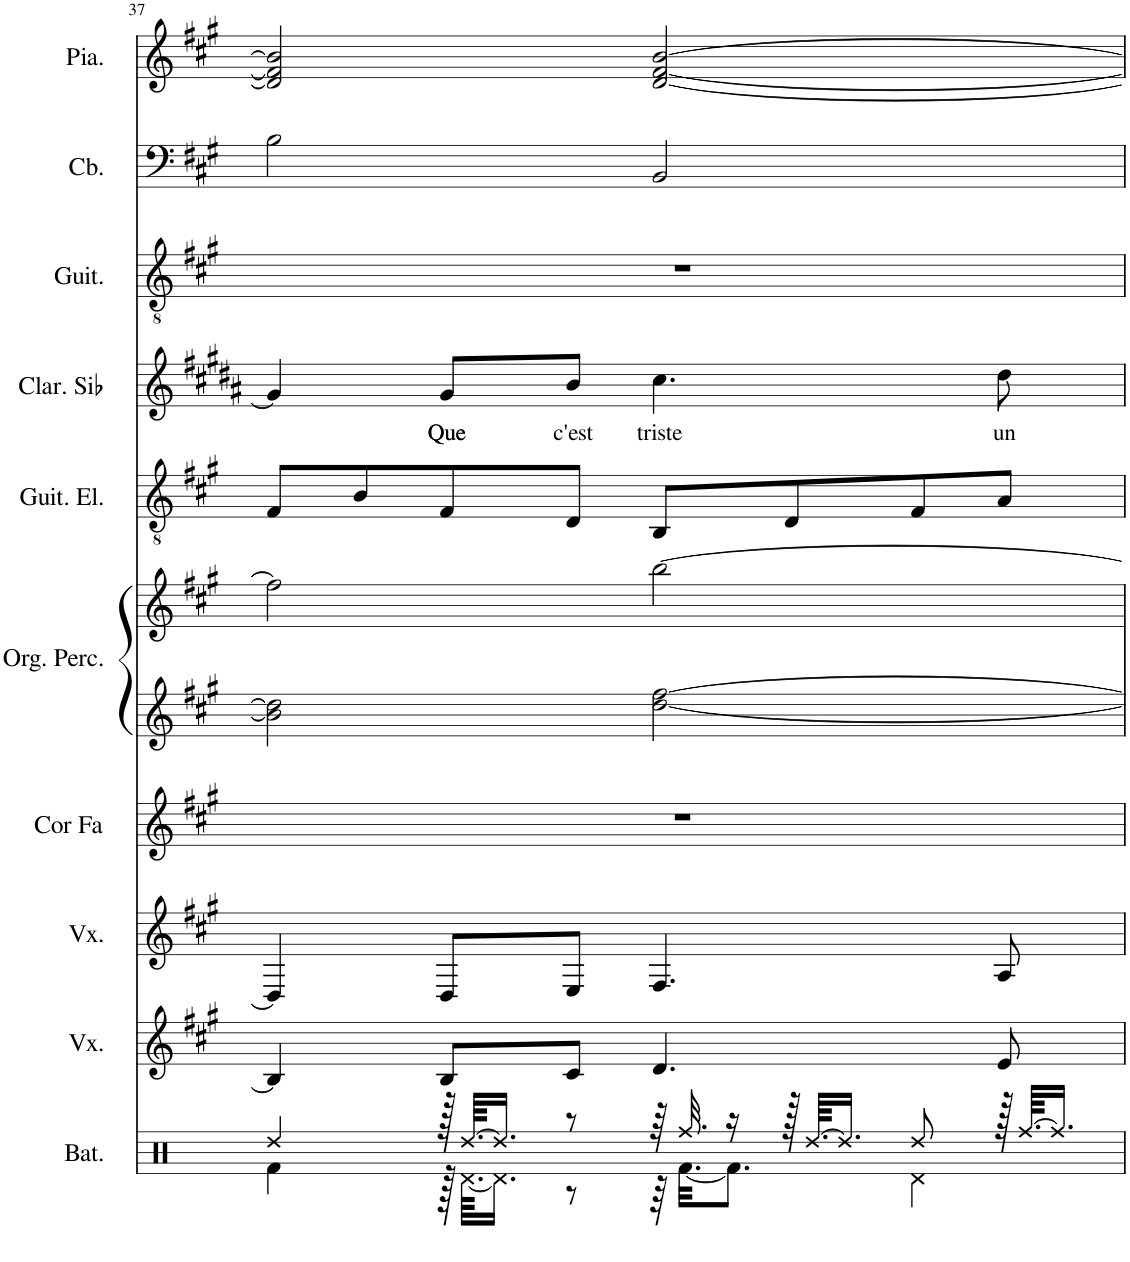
**kern	**kern	**kern	**kern	**kern	**kern	**kern	**kern	**text	**kern	**kern	**kern
*part10	*part9	*part8	*part7	*part6	*part6	*part5	*part4	*part4	*part3	*part2	*part1
*staff11	*staff10	*staff9	*staff8	*staff7	*staff6	*staff5	*staff4	*staff4	*staff3	*staff2	*staff1
*I"Batterie	*I"Voix	*I"Voix	*I"Cor en Fa	*I"Orgue percussif	*	*I"Guitare électrique	*I"Clarinette en Sib	*	*I"Guitare acoustique	*I"Contrebasse	*I"Piano
*I'Bat.	*I'Vx.	*I'Vx.	*I'Cor Fa	*I'Org. Perc.	*	*I'Guit. El.	*I'Clar. Sib	*	*I'Guit.	*I'Cb.	*I'Pia.
!!LO:PB:g=z
*clefX	*clefG2	*clefG2	*clefG2	*clefG2	*clefG2	*clefGv2	*clefG2	*	*clefGv2	*clefF4	*clefG2
*	*	*	*Trd4c7	*	*	*	*Trd1c2	*	*	*Trd7c12	*
*k[]	*k[f#c#g#]	*k[f#c#g#]	*k[f#c#g#]	*k[f#c#g#]	*k[f#c#g#]	*k[f#c#g#]	*k[f#c#g#d#a#]	*	*k[f#c#g#]	*k[f#c#g#]	*k[f#c#g#]
*M4/4	*M4/4	*M4/4	*M4/4	*M4/4	*M4/4	*M4/4	*M4/4	*	*M4/4	*M4/4	*M4/4
=37	=37	=37	=37	=37	=37	=37	=37	=37	=37	=37	=37
*^	*	*	*	*	*	*	*	*	*	*	*
4Rdd/	4Rf\	4B/]	4D/]	1r	2b\] 2dd\]	2ff#\]	8F#/L	4g#/]	.	1r	2B\	2d/] 2f#/] 2b/]
.	.	.	.	.	.	.	8B/	.	.	.	.	.
!	!	!	!	!	!	!	!	!	!LO:LY:b	!	!	!
128r	128r	8B/L	8D/L	.	.	.	8F#/	8g#/L	Que	.	.	.
[64.Rdd/KKLL	[64.Rd\KKLL	.	.	.	.	.	.	.	.	.	.	.
16.Rdd/JJ]	16.Rd\JJ]	.	.	.	.	.	.	.	.	.	.	.
!	!	!	!	!	!	!	!	!	!LO:LY:b	!	!	!
8r	8r	8c#/J	8E/J	.	.	.	8D/J	8b/J	c'est	.	.	.
!	!	!	!	!	!	!	!	!	!LO:LY:b	!	!	!
64r	64r	4.d/	4.F#/	.	[2dd\ [2ff#\	[2bb\	8BB/L	4.cc#\	triste	.	2BB/	[2d/ [2f#/ [2b/
32.Rff/	[32.Rf\KKL	.	.	.	.	.	.	.	.	.	.	.
16r	8.Rf\J]	.	.	.	.	.	.	.	.	.	.	.
128r	.	.	.	.	.	.	8D/	.	.	.	.	.
[64.Rdd/KKLL	.	.	.	.	.	.	.	.	.	.	.	.
16.Rdd/JJ]	.	.	.	.	.	.	.	.	.	.	.	.
8Rdd/	4Rd\	.	.	.	.	.	8F#/	.	.	.	.	.
!	!	!	!	!	!	!	!	!	!LO:LY:b	!	!	!
128r	.	8e/	8A/	.	.	.	8A/J	8dd#\	un	.	.	.
[64.Rff/KKLL	.	.	.	.	.	.	.	.	.	.	.	.
16.Rff/JJ]	.	.	.	.	.	.	.	.	.	.	.	.
*v	*v	*	*	*	*	*	*	*	*	*	*	*
=	=	=	=	=	=	=	=	=	=	=	=
*-	*-	*-	*-	*-	*-	*-	*-	*-	*-	*-	*-
